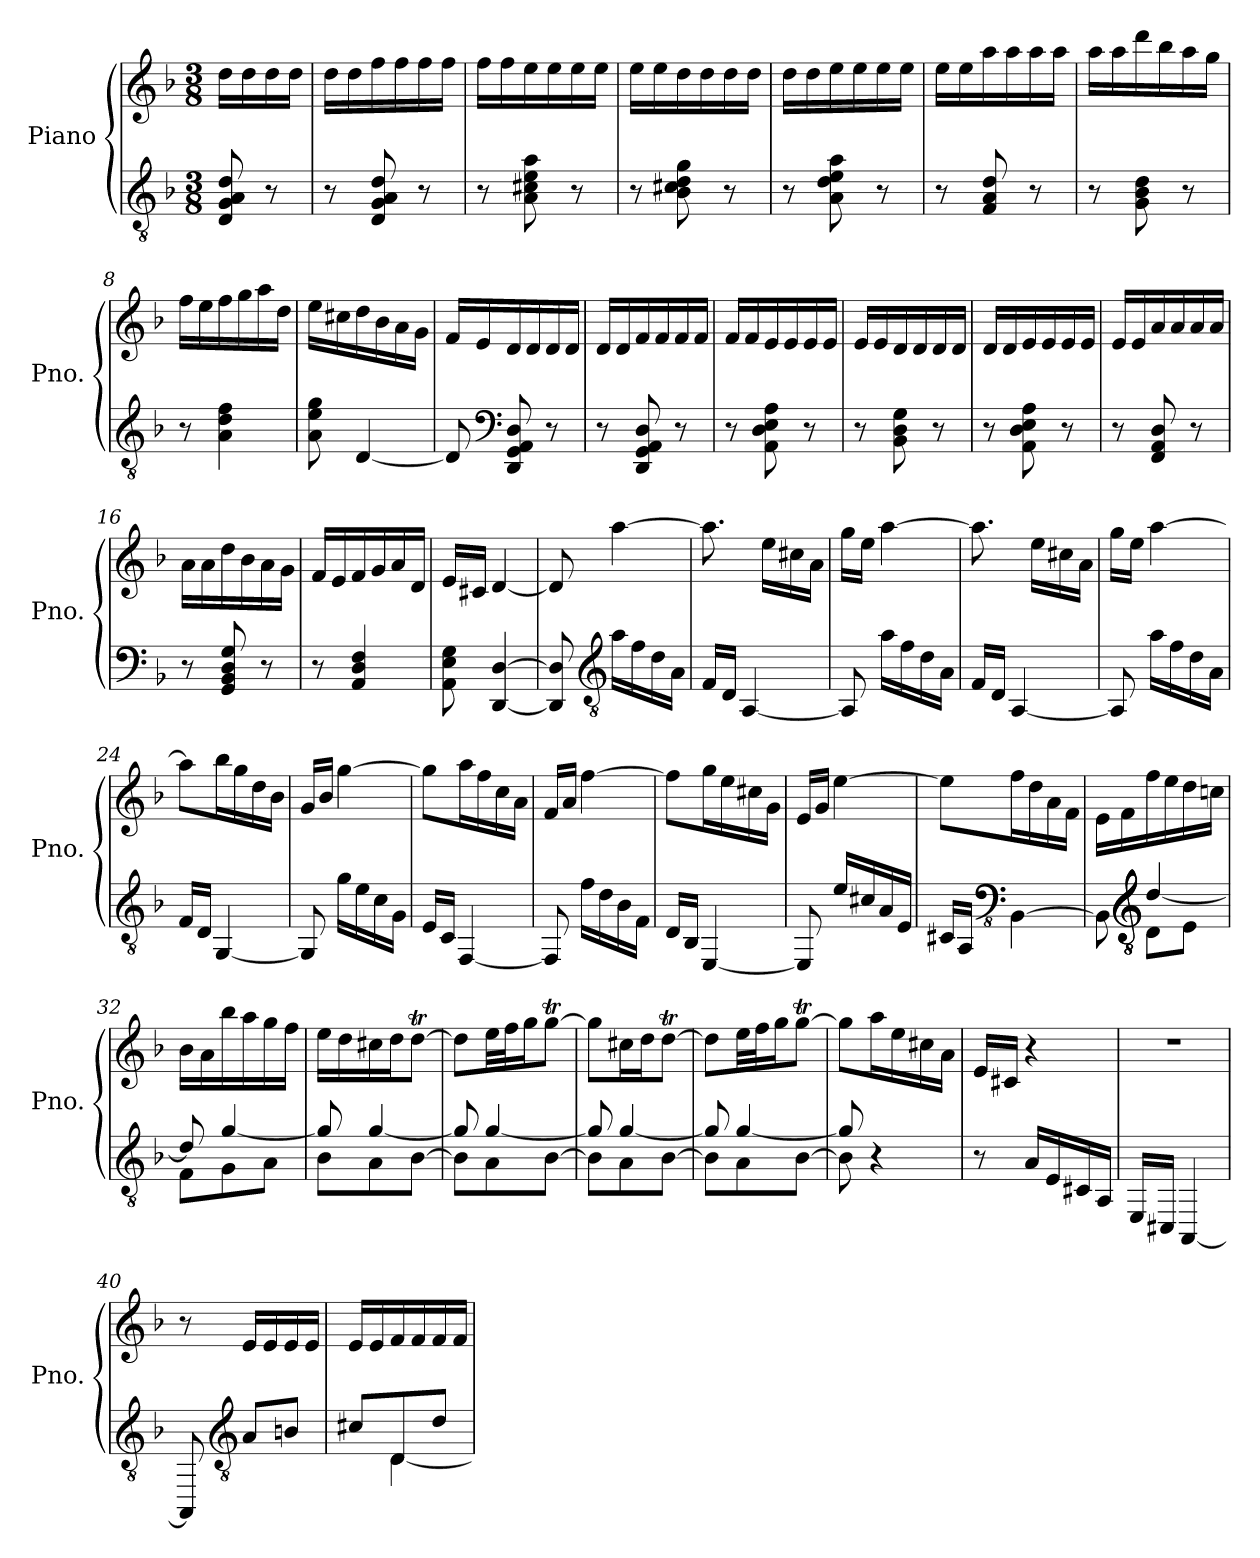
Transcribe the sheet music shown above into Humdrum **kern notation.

**kern	**kern	**dynam
*part1	*part1	*part1
*staff2	*staff1	*staff1/2
*I"Piano	*	*
*I'Pno.	*	*
*clefGv2	*clefG2	*
*k[b-]	*k[b-]	*
*M3/8	*M3/8	*
*MM68	*MM68	*
=1	=1	=1
!	!	!LO:DY:b=2
!	!	!LO:DY:n=1:b
8D/ 8G/ 8A/ 8d/	16dd\LL	mp mp
.	16dd\	.
8r	16dd\	.
.	16dd\JJ	.
=2	=2	=2
8r	16dd\LL	.
.	16dd\	.
8D/ 8G/ 8A/ 8d/	16ff\	.
.	16ff\	.
8r	16ff\	.
.	16ff\JJ	.
=3	=3	=3
8r	16ff\LL	.
.	16ff\	.
8A\ 8c#X\ 8e\ 8a\	16ee\	.
.	16ee\	.
8r	16ee\	.
.	16ee\JJ	.
=4	=4	=4
8r	16ee\LL	.
.	16ee\	.
8B-\ 8c#X\ 8d\ 8g\	16dd\	.
.	16dd\	.
8r	16dd\	.
.	16dd\JJ	.
=5	=5	=5
8r	16dd\LL	.
.	16dd\	.
8A\ 8d\ 8e\ 8a\	16ee\	.
.	16ee\	.
8r	16ee\	.
.	16ee\JJ	.
=6	=6	=6
8r	16ee\LL	.
.	16ee\	.
8F/ 8A/ 8d/	16aa\	.
.	16aa\	.
8r	16aa\	.
.	16aa\JJ	.
=7	=7	=7
8r	16aa\LL	.
.	16aa\	.
8G\ 8B-\ 8d\	16ddd\	.
.	16bb-\	.
8r	16aa\	.
.	16gg\JJ	.
!!LO:LB:g=z
=8	=8	=8
8r	16ff\LL	.
.	16ee\	.
4A\ 4d\ 4f\	16ff\	.
.	16gg\	.
.	16aa\	.
.	16dd\JJ	.
=9	=9	=9
8A\ 8e\ 8g\	16ee\LL	.
.	16cc#X\	.
[4D/	16dd\	.
.	16b-\	.
.	16a\	.
.	16g\JJ	.
=10	=10	=10
8D/]	16f/LL	.
.	16e/	.
*clefF4	*	*
8DD/ 8GG/ 8AA/ 8D/	16d/	.
.	16d/	.
8r	16d/	.
.	16d/JJ	.
=11	=11	=11
8r	16d/LL	.
.	16d/	.
8DD/ 8GG/ 8AA/ 8D/	16f/	.
.	16f/	.
8r	16f/	.
.	16f/JJ	.
=12	=12	=12
8r	16f/LL	.
.	16f/	.
8AA\ 8D\ 8E\ 8A\	16e/	.
.	16e/	.
8r	16e/	.
.	16e/JJ	.
=13	=13	=13
8r	16e/LL	.
.	16e/	.
8BB-\ 8D\ 8G\	16d/	.
.	16d/	.
8r	16d/	.
.	16d/JJ	.
=14	=14	=14
8r	16d/LL	.
.	16d/	.
8AA\ 8D\ 8E\ 8A\	16e/	.
.	16e/	.
8r	16e/	.
.	16e/JJ	.
!!LO:LB:g=z
=15	=15	=15
8r	16e/LL	.
.	16e/	.
8FF/ 8AA/ 8D/	16a/	.
.	16a/	.
8r	16a/	.
.	16a/JJ	.
=16	=16	=16
8r	16a\LL	.
.	16a\	.
8GG/ 8BB-/ 8D/ 8G/	16dd\	.
.	16b-\	.
8r	16a\	.
.	16g\JJ	.
=17	=17	=17
8r	16f/LL	.
.	16e/	.
4AA/ 4D/ 4F/	16f/	.
.	16g/	.
.	16a/	.
.	16d/JJ	.
=18	=18	=18
8AA\ 8E\ 8G\	16e/LL	.
.	16c#X/JJ	.
[4DD/ [4D/	[4d/	.
=19	=19	=19
8DD/] 8D/]	8d/]	.
*clefGv2	*	*
16a\LL	[4aa\	.
16f\	.	.
16d\	.	.
16A\JJ	.	.
=20	=20	=20
16F/LL	8.aa\]	.
16D/JJ	.	.
[4AA/	.	.
.	16ee\LL	.
.	16cc#X\	.
.	16a\JJ	.
=21	=21	=21
8AA/]	16gg\LL	.
.	16ee\JJ	.
16a\LL	[4aa\	.
16f\	.	.
16d\	.	.
16A\JJ	.	.
!!LO:LB:g=z
=22	=22	=22
16F/LL	8.aa\]	.
16D/JJ	.	.
[4AA/	.	.
.	16ee\LL	.
.	16cc#X\	.
.	16a\JJ	.
=23	=23	=23
8AA/]	16gg\LL	.
.	16ee\JJ	.
16a\LL	[4aa\	.
16f\	.	.
16d\	.	.
16A\JJ	.	.
=24	=24	=24
16F/LL	8aa\L]	.
16D/JJ	.	.
[4GG/	16bb-\L	.
.	16gg\	.
.	16dd\	.
.	16b-\JJ	.
=25	=25	=25
8GG/]	16g/LL	.
.	16b-/JJ	.
16g\LL	[4gg\	.
16e\	.	.
16c\	.	.
16G\JJ	.	.
=26	=26	=26
16E/LL	8gg\L]	.
16C/JJ	.	.
[4FF/	16aa\L	.
.	16ff\	.
.	16cc\	.
.	16a\JJ	.
=27	=27	=27
8FF/]	16f/LL	.
.	16a/JJ	.
16f\LL	[4ff\	.
16d\	.	.
16B-\	.	.
16F\JJ	.	.
=28	=28	=28
16D/LL	8ff\L]	.
16BB-/JJ	.	.
[4EE/	16gg\L	.
.	16ee\	.
.	16cc#X\	.
.	16g\JJ	.
!!LO:LB:g=z
=29	=29	=29
8EE/]	16e/LL	.
.	16g/JJ	.
16e/LL	[4ee\	.
16c#X/	.	.
16A/	.	.
16E/JJ	.	.
=30	=30	=30
16C#X/LL	8ee\L]	.
16AA/JJ	.	.
*clefFv4	*	*
[4BBB-\	16ff\L	.
.	16dd\	.
.	16a\	.
.	16f\JJ	.
=31	=31	=31
*^	*	*
8BBB-\]	8ryy	16e\LL	.
.	.	16f\	.
*clefGv2	*	*	*
8D\L	[4d/	16ff\	.
.	.	16ee\	.
8E\J	.	16dd\	.
.	.	16ccn\JJ	.
=32	=32	=32	=32
8F\L	8d/]	16b-\LL	.
.	.	16a\	.
8G\	[4g/	16bb-\	.
.	.	16aa\	.
8A\J	.	16gg\	.
.	.	16ff\JJ	.
=33	=33	=33	=33
8B-\L	8g/]	16ee\LL	.
.	.	16dd\	.
8A\	[4g/	16cc#X\	.
.	.	16dd\J	.
[8B-\J	.	[8ddT\J	.
!!LO:PB:g=z
=34	=34	=34	=34
8B-\L]	8g/]	8dd\L]	.
8A\	[4g/	32ee\LL	.
.	.	32ff\J	.
.	.	16gg\J	.
[8B-\J	.	[8ggT\J	.
=35	=35	=35	=35
8B-\L]	8g/]	8gg\L]	.
8A\	[4g/	16cc#X\L	.
.	.	16dd\J	.
[8B-\J	.	[8ddT\J	.
=36	=36	=36	=36
8B-\L]	8g/]	8dd\L]	.
8A\	[4g/	32ee\LL	.
.	.	32ff\J	.
.	.	16gg\J	.
[8B-\J	.	[8ggT\J	.
=37	=37	=37	=37
8B-\]	8g/]	8gg\L]	.
4r	4ryy	16aa\L	.
.	.	16ee\	.
.	.	16cc#X\	.
.	.	16a\JJ	.
*v	*v	*	*
=38	=38	=38
8r	16e/LL	.
.	16c#X/JJ	.
16A/LL	4r	.
16E/	.	.
16C#X/	.	.
16AA/JJ	.	.
=39	=39	=39
16EE/LL	4.r	.
16CC#X/JJ	.	.
[4AAA/	.	.
=40	=40	=40
8AAA/]	8r	.
*clefGv2	*	*
8A/L	16e/LL	.
.	16e/	.
8Bn/J	16e/	.
.	16e/JJ	.
!!LO:LB:g=z
=41	=41	=41
*^	*	*
8c#X/L	8ryy	16e/LL	.
.	.	16e/	.
8D/	[4D\	16f/	.
.	.	16f/	.
8d/J	.	16f/	.
.	.	16f/JJ	.
*v	*v	*	*
=	=	=
*-	*-	*-
